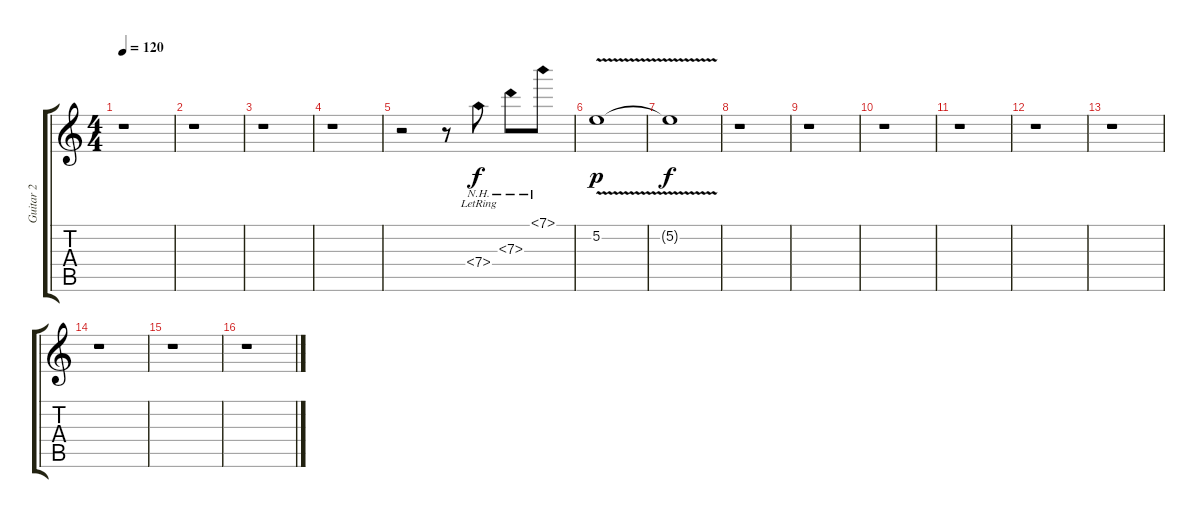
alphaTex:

\track ("Guitar 2" "Guitar 2") {instrument distortionguitar}
\staff {score tabs}
\tuning (E4 B3 G3 D3 A2 E2) {hide}
\ts (4 4)
\tempo 120
\clef g2
\ks c
r.1{dy f} |
r.1 |
r.1 |
r.1 |
r.2 r.8 7.4{nh lr}.8 7.3{nh lr}.8 7.1{nh}.8 |
5.2{v}.1{dy p} |
5.2{t}.1{dy f} |
r.1 |
r.1 |
r.1 |
r.1 |
r.1 |
r.1 |
r.1 |
r.1 |
r.1
